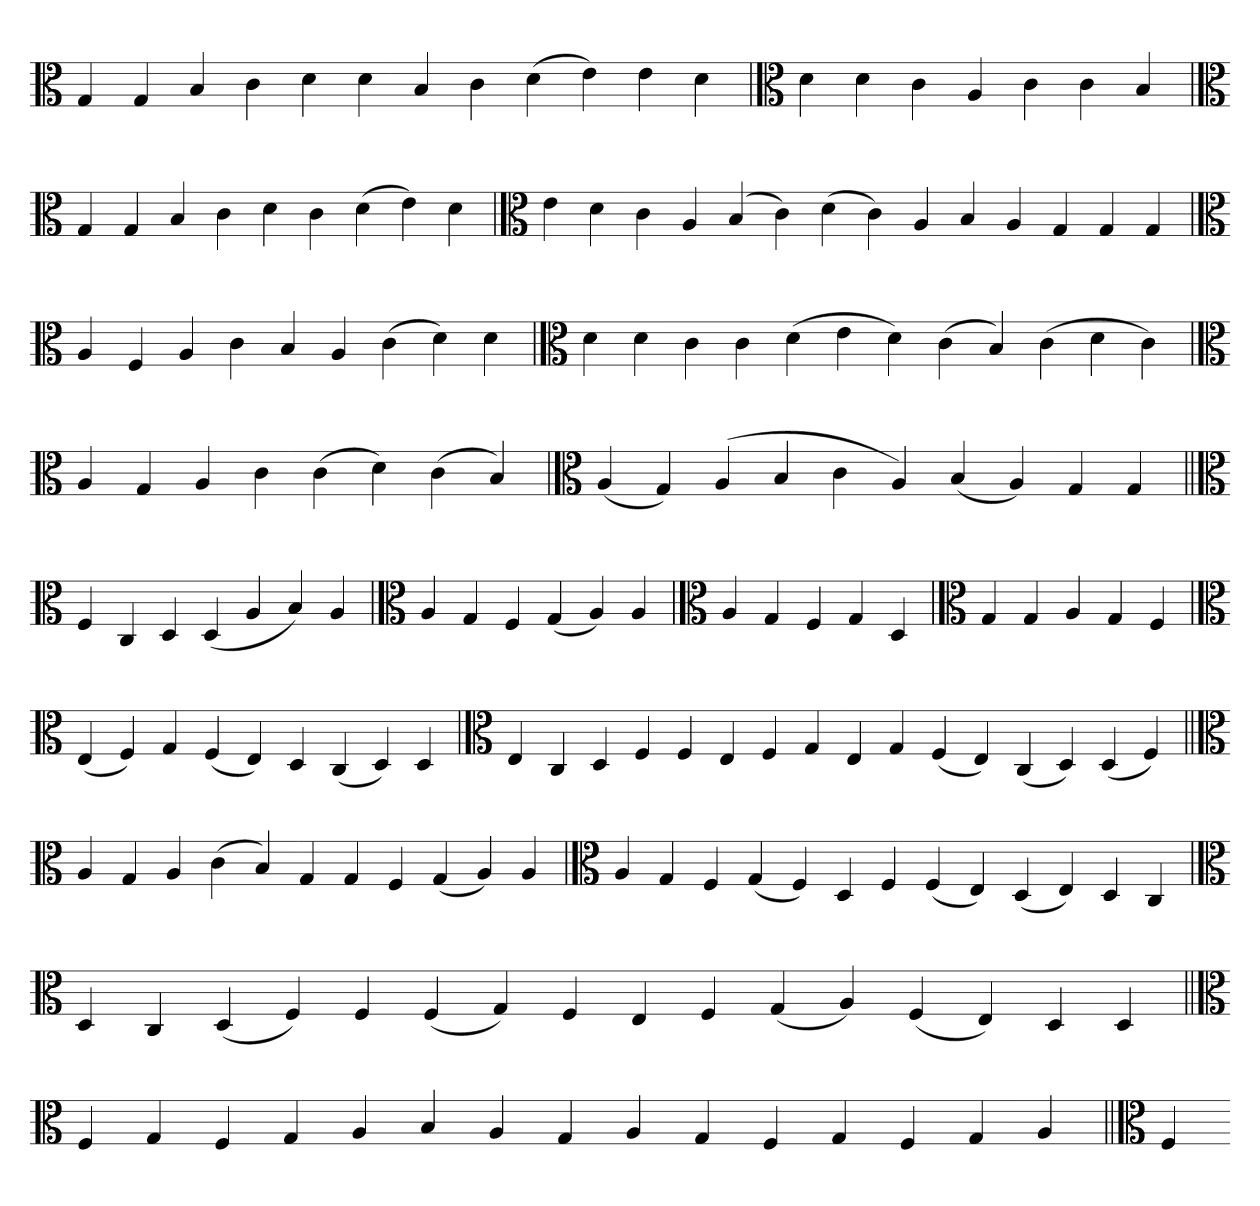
**kern
*part1
*staff1
*clefC3
=
4G
4G
4B
4c
4d
4d
4B
4c
(4d
4e)
4e
4d
=`
*clefC3
4d
4d
4c
4A
4c
4c
4B
='
*clefC3
4G
4G
4B
4c
4d
4c
(4d
4e)
4d
=`
*clefC3
4e
4d
4c
4A
(4B
4c)
(4d
4c)
4A
4B
4A
4G
4G
4G
=
*clefC3
4A
4F
4A
4c
4B
4A
(4c
4d)
4d
=`
*clefC3
4d
4d
4c
4c
(4d
4e
4d)
(4c
4B)
(4c
4d
4c)
='
*clefC3
4A
4G
4A
4c
(4c
4d)
(4c
4B)
=`
*clefC3
(4A
4G)
(4A
4B
4c
4A)
(4B
4A)
4G
4G
=||
*clefC3
4F
4C
4D
(4D
4A
4B)
4A
=`
*clefC3
4A
4G
4F
(4G
4A)
4A
=`
*clefC3
4A
4G
4F
4G
4D
='
*clefC3
4G
4G
4A
4G
4F
=`
*clefC3
(4E
4F)
4G
(4F
4E)
4D
(4C
4D)
4D
='
*clefC3
4E
4C
4D
4F
4F
4E
4F
4G
4E
4G
(4F
4E)
(4C
4D)
(4D
4F)
=||
*clefC3
4A
4G
4A
(4c
4B)
4G
4G
4F
(4G
4A)
4A
='
*clefC3
4A
4G
4F
(4G
4F)
4D
4F
(4F
4E)
(4D
4E)
4D
4C
='
*clefC3
4D
4C
(4D
4F)
4F
(4F
4G)
4F
4E
4F
(4G
4A)
(4F
4E)
4D
4D
=||
*clefC3
4F
4G
4F
4G
4A
4B
4A
4G
4A
4G
4F
4G
4F
4G
4A
=||
*clefC3
4F
=-
*-
